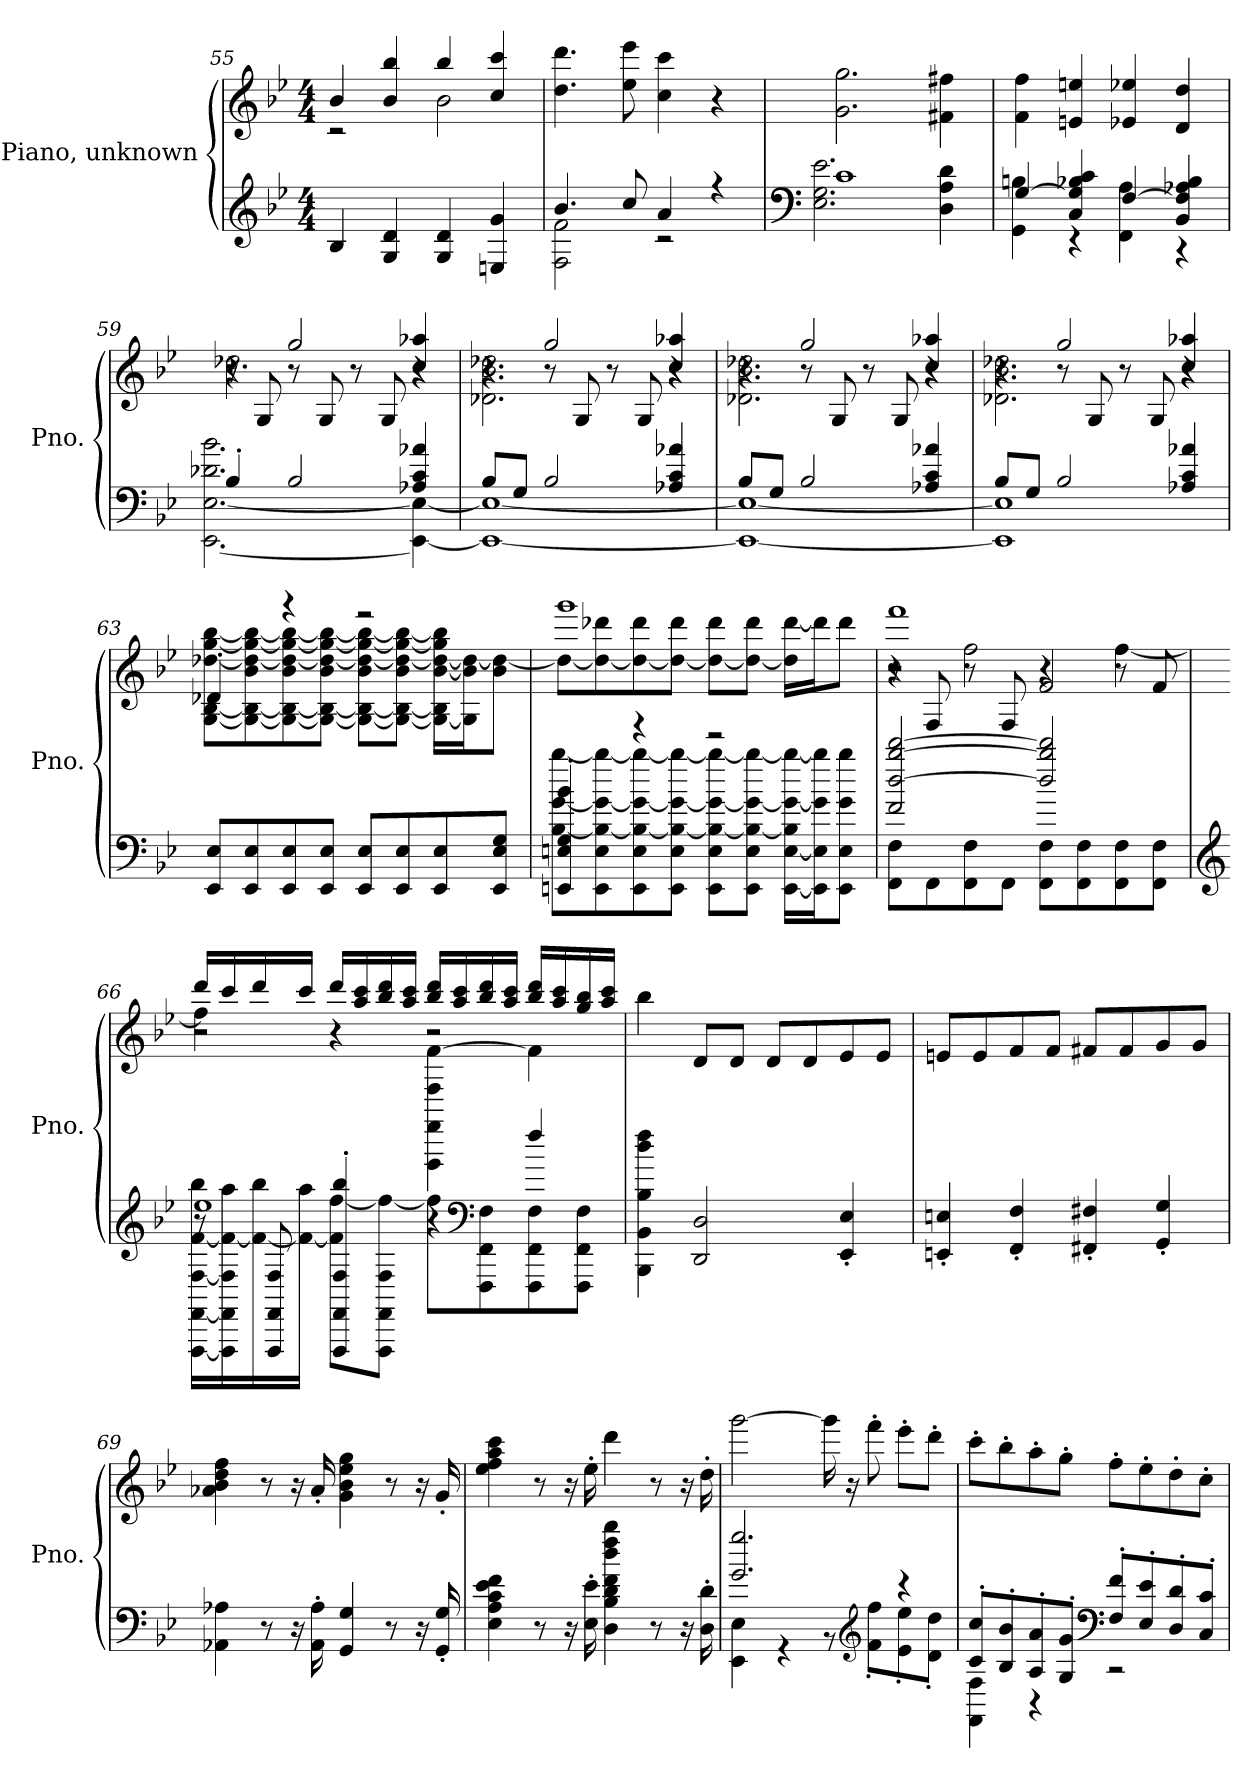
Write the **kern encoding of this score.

**kern	**kern
*part1	*part1
*staff2	*staff1
*I"Piano, unknown	*
*I'Pno.	*
*clefG2	*clefG2
*k[b-e-]	*k[b-e-]
*M4/4	*M4/4
=55	=55
*	*^
4B-/	4b-/	2r
4G/ 4d/	4b-/ 4bb-/	.
4G/ 4d/	4bb-/	2b-\
4En/ 4g/	4cc/ 4ccc/	.
*	*v	*v
=56	=56
*^	*
4.b-/	2F\ 2f\	4.dd\ 4.ddd\
8cc/	.	8ee-\ 8eee-\
4a/	2r	4cc\ 4ccc\
4r	.	4r
=57	=57	=57
*clefF4	*	*
1c	2.E-\ 2.G\ 2.e-\	2.g\ 2.gg\
.	4D\ 4A\ 4d\	4f#X\ 4ff#X\
=58	=58	=58
[4G/	4GG\ 4Bn\	4f\ 4ff\
4C/ 4G/] 4B-X/ 4c/	4r	4en/ 4een/
[4F/	4FF\ 4A\	4e-X/ 4ee-X/
4BB-/ 4F/] 4A-X/ 4B-/	4r	4d/ 4dd/
!!LO:LB:g=z
=59	=59	=59
*	*	*^
*	*	*	*^
4B-'/	[2.EE-\ [2.E-\ 2.d-X\ 2.b-\	4r	2.dd-X\	8r
.	.	.	.	8G/
2B-/	.	2gg/	.	8r
.	.	.	.	8G/
.	.	.	.	8r
.	.	.	.	8G/
4A-X/ 4c/ 4a-X/	4EE-\_ 4E-\_	4r	4r	4cc/ 4aa-X/
=60	=60	=60	=60	=60
8B-/L	1EE-_ 1E-_	4r	2.d-X\ 2.b-\ 2.dd-X\	4r
8G/J	.	.	.	.
2B-/	.	2gg/	.	8r
.	.	.	.	8G/
.	.	.	.	8r
.	.	.	.	8G/
4A-X/ 4c/ 4a-X/	.	4r	4r	4cc/ 4aa-X/
=61	=61	=61	=61	=61
8B-/L	1EE-_ 1E-_	4r	2.d-X\ 2.b-\ 2.dd-X\	4r
8G/J	.	.	.	.
2B-/	.	2gg/	.	8r
.	.	.	.	8G/
.	.	.	.	8r
.	.	.	.	8G/
4A-X/ 4c/ 4a-X/	.	4r	4r	4cc/ 4aa-X/
=62	=62	=62	=62	=62
8B-/L	1EE-] 1E-]	4r	2.d-X\ 2.b-\ 2.dd-X\	4r
8G/J	.	.	.	.
2B-/	.	2gg/	.	8r
.	.	.	.	8G/
.	.	.	.	8r
.	.	.	.	8G/
4A-X/ 4c/ 4a-X/	.	4r	4r	4cc/ 4aa-X/
*v	*v	*	*	*
*	*	*v	*v
!!LO:LB:g=z
=63	=63	=63
8EE-/ 8E-/L	4d-X'/	[8G\ [8B-\ [8dd-X\ [8gg\ [8bb-\L
8EE-/ 8E-/	.	8G\_ 8B-\_ 8b-\ 8dd-\_ 8gg\_ 8bb-\_
8EE-/ 8E-/	4r	8G\_ 8B-\_ 8b-\ 8dd-\_ 8gg\_ 8bb-\_
8EE-/ 8E-/J	.	8G\_ 8B-\_ 8b-\ 8dd-\_ 8gg\_ 8bb-\_J
8EE-/ 8E-/L	2r	8G\_ 8B-\_ 8b-\ 8dd-\_ 8gg\_ 8bb-\_L
8EE-/ 8E-/	.	8G\_ 8B-\_ 8b-\ 8dd-\_ 8gg\_ 8bb-\_J
8EE-/ 8E-/	.	16G\_ 16B-\] [16b-\ 16dd-\_ 16gg\] 16bb-\]LL
.	.	16G\] 16b-\] 16dd-\_J
8EE-/ 8E-/ 8G/J	.	8b-\ 8dd-\_J
=64	=64	=64
*^	*	*
4EEn/' 4En/' 4G/' 4b-/'	[8B-\ [8g\ [8bb-\L	1ggg	8dd-\L_
.	8EE\ 8E\ 8B-\_ 8g\_ 8bb-\_	.	8dd-\_ 8ddd-X\
4r	8EE\ 8E\ 8B-\_ 8g\_ 8bb-\_	.	8dd-\_ 8ddd-\
.	8EE\ 8E\ 8B-\_ 8g\_ 8bb-\_J	.	8dd-\_ 8ddd-\J
2r	8EE\ 8E\ 8B-\_ 8g\_ 8bb-\_L	.	8dd-\_ 8ddd-\L
.	8EE\ 8E\ 8B-\_ 8g\_ 8bb-\_J	.	8dd-\_ 8ddd-\J
.	[16EE\ [16E\ 16B-\] 16g\_ 16bb-\_LL	.	16dd-\] [16ddd-\LL
.	16EE\] 16E\] 16g\] 16bb-\]J	.	16ddd-\J]
.	8EE\ 8E\ 8g\ 8bb-\J	.	8ddd-\J
=65	=65	=65	=65
*	*	*^	*^
2f/ [2dd/ [2bb-/ [2ddd/	8FF\ 8F\L	8r	4r	2r	1fff
.	8FF\	8F/	.	.	.
.	8FF\ 8F\	8r	2ff\	.	.
.	8FF\J	8F/	.	.	.
2dd/] 2bb-/] 2ddd/]	8FF\ 8F\L	4r	.	2f/	.
.	8FF\ 8F\	.	.	.	.
.	8FF\ 8F\	8r	[4ff\	.	.
.	8FF\ 8F\J	8f/	.	.	.
*v	*v	*	*	*	*
*	*v	*v	*v	*v
!!LO:PB:g=z
=66	=66
*clefG2	*
*^	*^
*	*^	*	*^
1ee-	[16FFF\ [16FF\ [16F\ [16f\ 16bb-\LL	8r	16ddd/LL	4ff\]	2r
.	16FFF\] 16FF\] 16F\] 16f\_ 16aa\	.	16ccc/	.	.
.	16f\_ 16bb-\	8FFF/ 8FF/ 8F/	16ddd/	.	.
.	16f\_ 16aa\JJ	.	16ccc/JJ	.	.
.	8f\] [8ff\L	4FFF/' 4FF/' 4F/' 4bb-/'	16ddd/LL	4r	.
.	.	.	16aa/ 16ccc/	.	.
.	8FFF\ 8FF\ 8F\ 8ff\_J	.	16bb-/ 16ddd/	.	.
.	.	.	16aa/ 16ccc/JJ	.	.
.	8ff\L]	4r	16bb-/ 16ddd/LL	2r	4FFF\ 4FF\ 4F\ [4f\
.	.	.	16aa/ 16ccc/	.	.
*clefF4	*	*	*	*	*
.	8FFF\ 8FF\ 8F\	.	16bb-/ 16ddd/	.	.
.	.	.	16aa/ 16ccc/JJ	.	.
.	8FFF\ 8FF\ 8F\	4ff/	16bb-/ 16ddd/LL	.	4f\]
.	.	.	16aa/ 16ccc/	.	.
.	8FFF\ 8FF\ 8F\J	.	16gg/ 16bb-/	.	.
.	.	.	16aa/ 16ccc/JJ	.	.
*v	*v	*v	*	*	*
*	*v	*v	*v
=67	=67
4BBB-\ 4BB-\ 4B-\ 4dd\ 4ff\	4bb-\
2DD/ 2D/	8d/L
.	8d/J
.	8d/L
.	8d/
4EE-/' 4E-/'	8e-/
.	8e-/J
=68	=68
4EEn/' 4En/'	8en/L
.	8e/
4FF/' 4F/'	8f/
.	8f/J
4FF#X/' 4F#X/'	8f#X/L
.	8f#/
4GG/' 4G/'	8g/
.	8g/J
!!LO:LB:g=z
=69	=69
4AA-X\ 4A-X\	4a-X\ 4b-\ 4dd\ 4ff\
8r	8r
16r	16r
16AA-\' 16A-\'	16a-'/
4GG/ 4G/	4g\ 4b-\ 4ee-\ 4gg\
8r	8r
16r	16r
16GG/' 16G/'	16g'/
=70	=70
4E-\ 4A\ 4c\ 4e-\ 4f\	4ee-\ 4ff\ 4aa\ 4ccc\
8r	8r
16r	16r
16E-\' 16e-\'	16ee-'\
4D\ 4B-\ 4d\ 4f\ 4dd\ 4ff\ 4bb-\	4ddd\
8r	8r
16r	16r
16D\' 16d\'	16dd'\
=71	=71
*^	*
2.g/ 2.gg/	4EE-\ 4E-\	[2ggg\
.	4r	.
.	8r	16ggg\]
.	.	16r
*clefG2	*	*
.	8f\' 8ff\'L	8fff'\
4r	8e-\' 8ee-\'	8eee-'\L
.	8d\' 8dd\'J	8ddd'\J
=72	=72	=72
8c/' 8cc/'L	4FF\ 4F\	8ccc'\L
8B-/' 8b-/'	.	8bb-'\
8A/' 8a/'	4r	8aa'\
8G/' 8g/'J	.	8gg'\J
*clefF4	*	*
8F/' 8f/'L	2r	8ff'\L
8E-/' 8e-/'	.	8ee-'\
8D/' 8d/'	.	8dd'\
8C/' 8c/'J	.	8cc'\J
*v	*v	*
=	=
*-	*-
